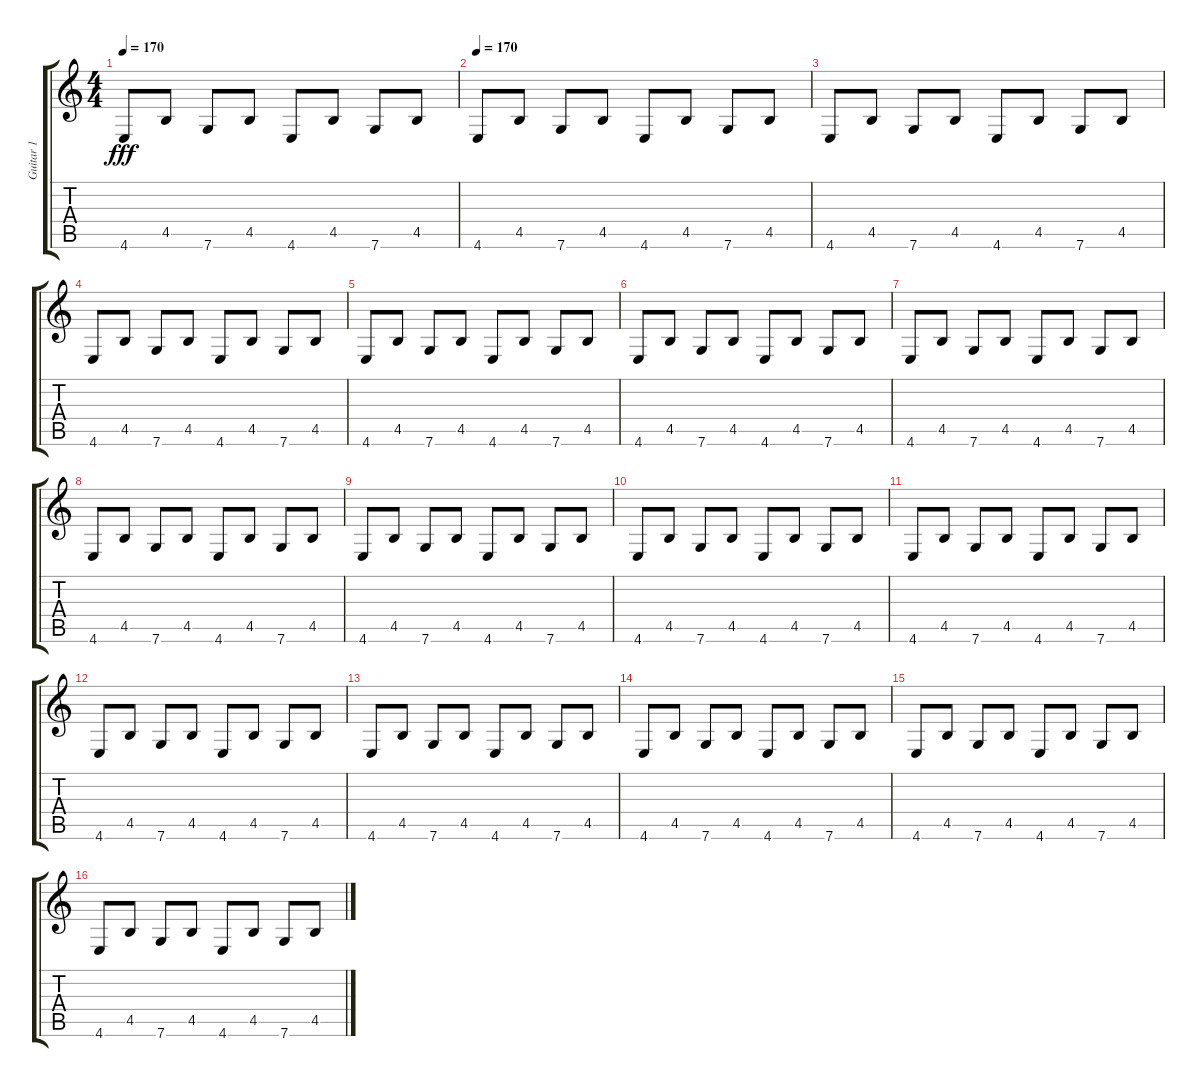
\track ("Guitar 1" "Guitar 1") {instrument acousticguitarsteel}
\staff {score tabs}
\tuning (E4 C4 G3 C3 G2 C2) {hide}
\ts (4 4)
\tempo 170
\clef g2
\ks c
4.6.8{dy fff} 4.5.8 7.6.8 4.5.8 4.6.8 4.5.8 7.6.8 4.5.8 |
\tempo 170
4.6.8 4.5.8 7.6.8 4.5.8 4.6.8 4.5.8 7.6.8 4.5.8 |
4.6.8 4.5.8 7.6.8 4.5.8 4.6.8 4.5.8 7.6.8 4.5.8 |
4.6.8 4.5.8 7.6.8 4.5.8 4.6.8 4.5.8 7.6.8 4.5.8 |
4.6.8 4.5.8 7.6.8 4.5.8 4.6.8 4.5.8 7.6.8 4.5.8 |
4.6.8 4.5.8 7.6.8 4.5.8 4.6.8 4.5.8 7.6.8 4.5.8 |
4.6.8 4.5.8 7.6.8 4.5.8 4.6.8 4.5.8 7.6.8 4.5.8 |
4.6.8 4.5.8 7.6.8 4.5.8 4.6.8 4.5.8 7.6.8 4.5.8 |
4.6.8 4.5.8 7.6.8 4.5.8 4.6.8 4.5.8 7.6.8 4.5.8 |
4.6.8 4.5.8 7.6.8 4.5.8 4.6.8 4.5.8 7.6.8 4.5.8 |
4.6.8 4.5.8 7.6.8 4.5.8 4.6.8 4.5.8 7.6.8 4.5.8 |
4.6.8 4.5.8 7.6.8 4.5.8 4.6.8 4.5.8 7.6.8 4.5.8 |
4.6.8 4.5.8 7.6.8 4.5.8 4.6.8 4.5.8 7.6.8 4.5.8 |
4.6.8 4.5.8 7.6.8 4.5.8 4.6.8 4.5.8 7.6.8 4.5.8 |
4.6.8 4.5.8 7.6.8 4.5.8 4.6.8 4.5.8 7.6.8 4.5.8 |
4.6.8 4.5.8 7.6.8 4.5.8 4.6.8 4.5.8 7.6.8 4.5.8
